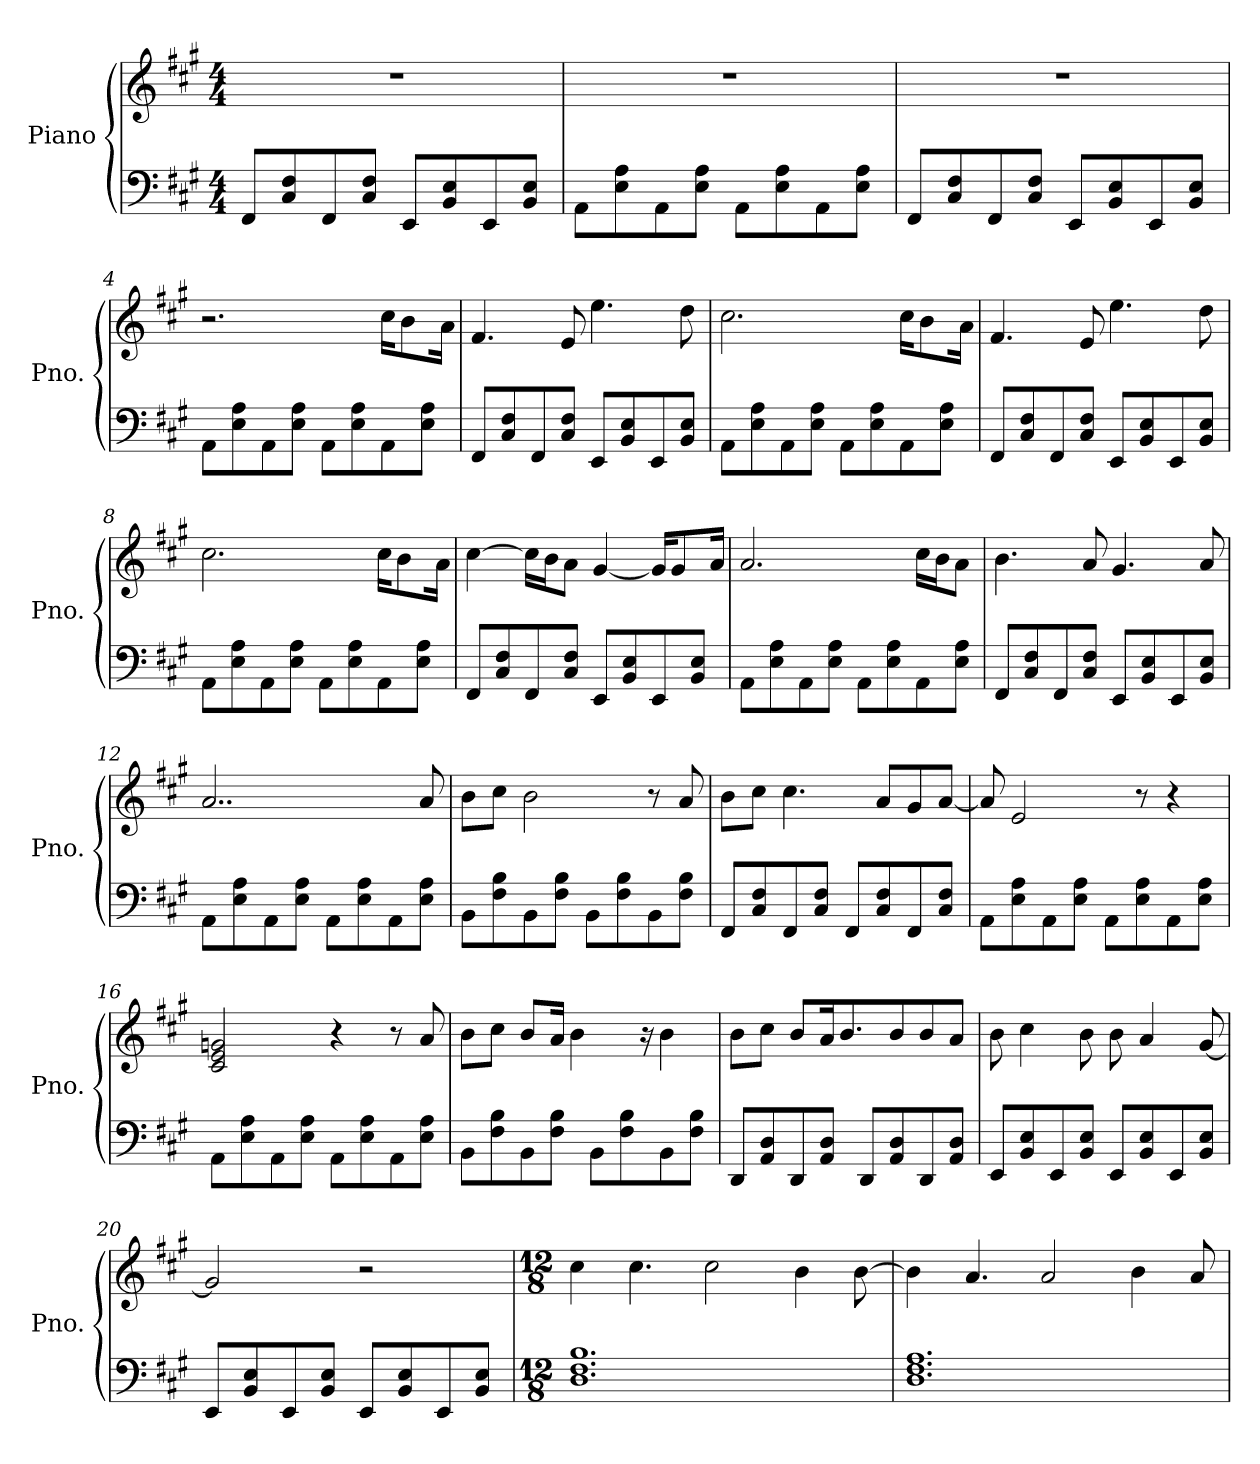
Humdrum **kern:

**kern	**kern
*part1	*part1
*staff2	*staff1
*I"Piano	*
*I'Pno.	*
*clefF4	*clefG2
*k[f#c#g#]	*k[f#c#g#]
*M4/4	*M4/4
*MM120	*MM120
=1	=1
8FF#/L	1r
8C#/ 8F#/	.
8FF#/	.
8C#/ 8F#/J	.
8EE/L	.
8BB/ 8E/	.
8EE/	.
8BB/ 8E/J	.
=2	=2
8AA\L	1r
8E\ 8A\	.
8AA\	.
8E\ 8A\J	.
8AA\L	.
8E\ 8A\	.
8AA\	.
8E\ 8A\J	.
=3	=3
8FF#/L	1r
8C#/ 8F#/	.
8FF#/	.
8C#/ 8F#/J	.
8EE/L	.
8BB/ 8E/	.
8EE/	.
8BB/ 8E/J	.
=4	=4
8AA\L	2.r
8E\ 8A\	.
8AA\	.
8E\ 8A\J	.
8AA\L	.
8E\ 8A\	.
8AA\	16cc#\KL
.	8b\
8E\ 8A\J	.
.	16a\Jk
=5	=5
8FF#/L	4.f#/
8C#/ 8F#/	.
8FF#/	.
8C#/ 8F#/J	8e/
8EE/L	4.ee\
8BB/ 8E/	.
8EE/	.
8BB/ 8E/J	8dd\
!!LO:LB:g=z
=6	=6
8AA\L	2.cc#\
8E\ 8A\	.
8AA\	.
8E\ 8A\J	.
8AA\L	.
8E\ 8A\	.
8AA\	16cc#\KL
.	8b\
8E\ 8A\J	.
.	16a\Jk
=7	=7
8FF#/L	4.f#/
8C#/ 8F#/	.
8FF#/	.
8C#/ 8F#/J	8e/
8EE/L	4.ee\
8BB/ 8E/	.
8EE/	.
8BB/ 8E/J	8dd\
=8	=8
8AA\L	2.cc#\
8E\ 8A\	.
8AA\	.
8E\ 8A\J	.
8AA\L	.
8E\ 8A\	.
8AA\	16cc#\KL
.	8b\
8E\ 8A\J	.
.	16a\Jk
=9	=9
8FF#/L	[4cc#\
8C#/ 8F#/	.
8FF#/	16cc#\LL]
.	16b\J
8C#/ 8F#/J	8a\J
8EE/L	[4g#/
8BB/ 8E/	.
8EE/	16g#/KL]
.	8g#/
8BB/ 8E/J	.
.	16a/Jk
!!LO:LB:g=z
=10	=10
8AA\L	2.a/
8E\ 8A\	.
8AA\	.
8E\ 8A\J	.
8AA\L	.
8E\ 8A\	.
8AA\	16cc#\LL
.	16b\J
8E\ 8A\J	8a\J
=11	=11
8FF#/L	4.b\
8C#/ 8F#/	.
8FF#/	.
8C#/ 8F#/J	8a/
8EE/L	4.g#/
8BB/ 8E/	.
8EE/	.
8BB/ 8E/J	8a/
=12	=12
8AA\L	2..a/
8E\ 8A\	.
8AA\	.
8E\ 8A\J	.
8AA\L	.
8E\ 8A\	.
8AA\	.
8E\ 8A\J	8a/
=13	=13
8BB\L	8b\L
8F#\ 8B\	8cc#\J
8BB\	2b\
8F#\ 8B\J	.
8BB\L	.
8F#\ 8B\	.
8BB\	8r
8F#\ 8B\J	8a/
=14	=14
8FF#/L	8b\L
8C#/ 8F#/	8cc#\J
8FF#/	4.cc#\
8C#/ 8F#/J	.
8FF#/L	.
8C#/ 8F#/	8a/L
8FF#/	8g#/
8C#/ 8F#/J	[8a/J
!!LO:LB:g=z
=15	=15
8AA\L	8a/]
8E\ 8A\	2e/
8AA\	.
8E\ 8A\J	.
8AA\L	.
8E\ 8A\	8r
8AA\	4r
8E\ 8A\J	.
=16	=16
8AA\L	2c#/ 2e/ 2gn/
8E\ 8A\	.
8AA\	.
8E\ 8A\J	.
8AA\L	4r
8E\ 8A\	.
8AA\	8r
8E\ 8A\J	8a/
=17	=17
8BB\L	8b\L
8F#\ 8B\	8cc#\J
8BB\	8b/L
8F#\ 8B\J	16a/Jk
.	4b\
8BB\L	.
8F#\ 8B\	.
.	16r
8BB\	4b\
8F#\ 8B\J	.
=18	=18
8DD/L	8b\L
8AA/ 8D/	8cc#\J
8DD/	8b/L
8AA/ 8D/J	16a/K
.	8.b/
8DD/L	.
8AA/ 8D/	8b/
8DD/	8b/
8AA/ 8D/J	8a/J
=19	=19
8EE/L	8b\
8BB/ 8E/	4cc#\
8EE/	.
8BB/ 8E/J	8b\
8EE/L	8b\
8BB/ 8E/	4a/
8EE/	.
8BB/ 8E/J	[8g#/
!!LO:LB:g=z
=20	=20
8EE/L	2g#/]
8BB/ 8E/	.
8EE/	.
8BB/ 8E/J	.
8EE/L	2r
8BB/ 8E/	.
8EE/	.
8BB/ 8E/J	.
=21	=21
*M12/8	*M12/8
*	*MM200
1.D 1.F# 1.B	4cc#\
.	4.cc#\
.	2cc#\
.	4b\
.	[8b\
=22	=22
1.D 1.F# 1.A	4b\]
.	4.a/
.	2a/
.	4b\
.	8a/
=	=
*-	*-
